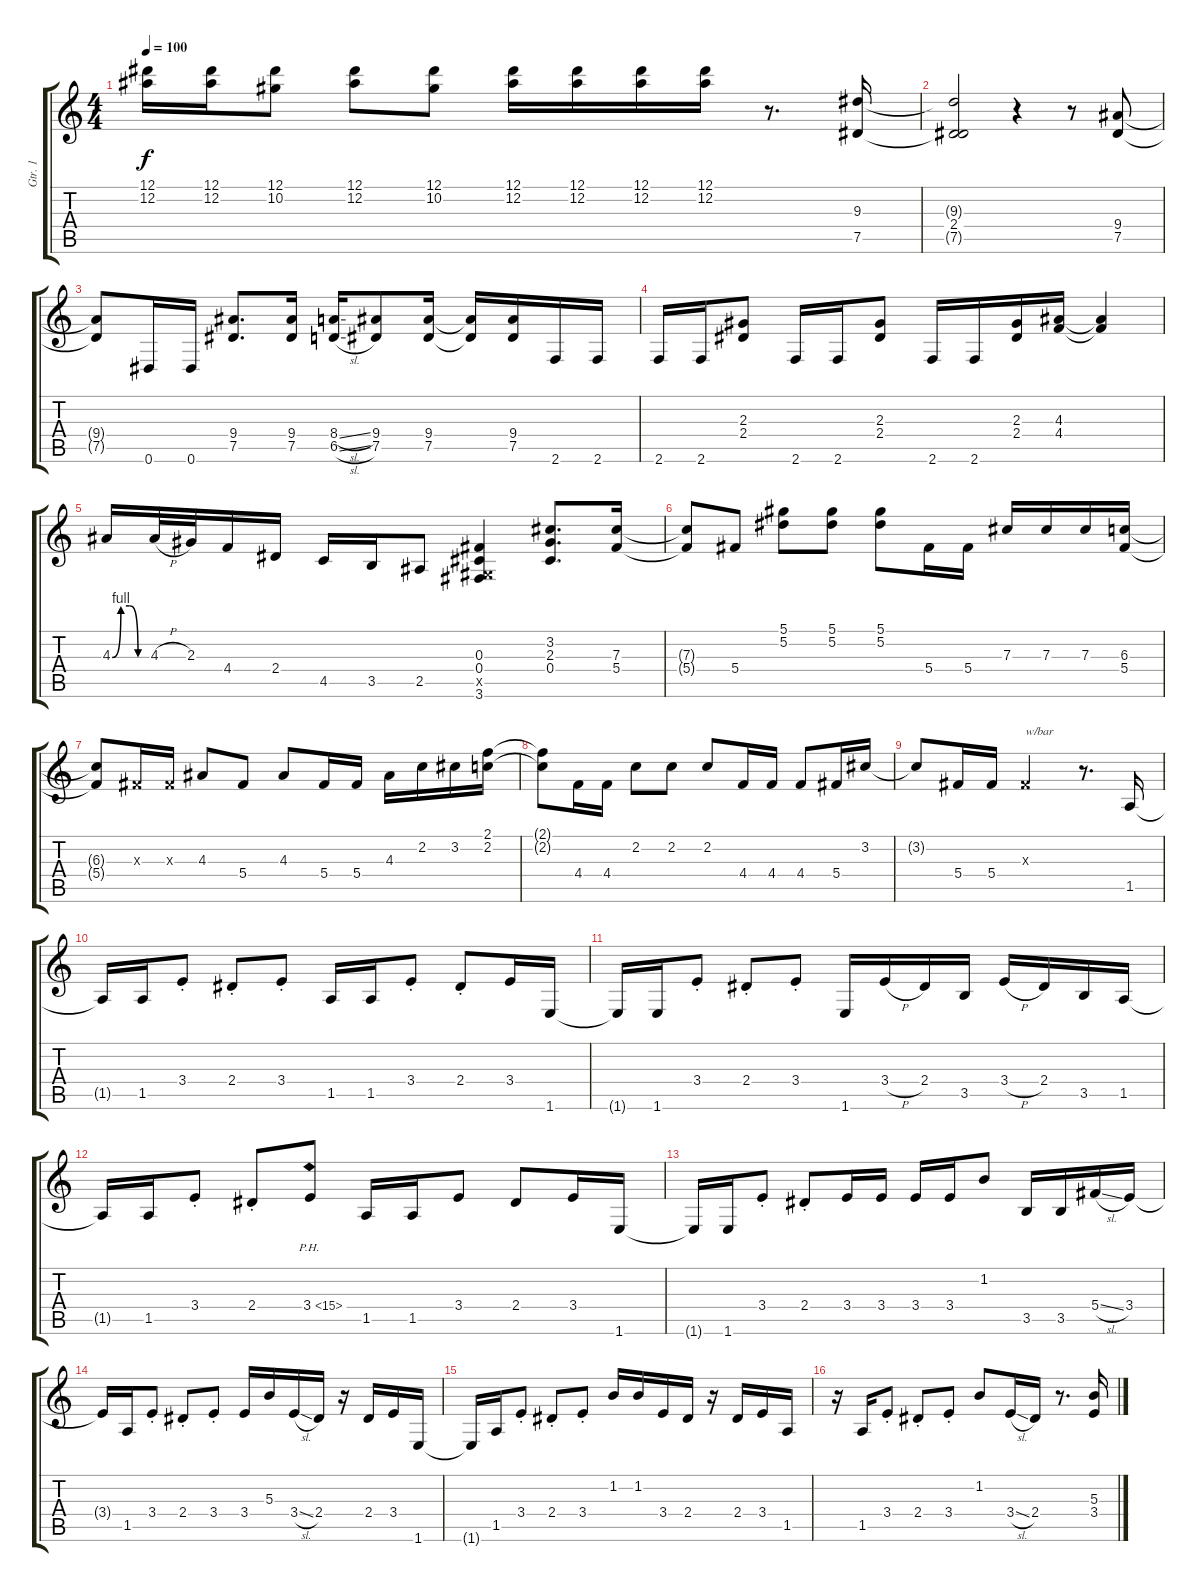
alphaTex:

\track ("Gtr. 1" "Gtr. 1") {instrument distortionguitar}
\staff {score tabs}
\tuning (Eb4 Bb3 Gb3 Db3 Ab2 Eb2) {hide}
\ts (4 4)
\tempo 100
\clef g2
\ks c
(12.1 12.2).16{dy f} (12.1 12.2).16 (12.1 10.2).8 (12.1 12.2).8 (12.1 10.2).8 (12.1 12.2).16 (12.1 12.2).16 (12.1 12.2).16 (12.1 12.2).16 r.8{d} (9.3 7.5).16 |
(9.3{t} 2.4{t} 7.5{t}).2 r.4 r.8 (9.4 7.5).8 |
(9.4{t} 7.5{t}).8 0.6.16 0.6.16 (9.4 7.5).8{d} (9.4 7.5).16 (8.4{sl} 6.5{sl}).16 (9.4 7.5).8 (9.4 7.5).16 (9.4{t} 7.5{t}).16 (9.4 7.5).16 2.6.16 2.6.16 |
2.6.16 2.6.16 (2.3 2.4).8 2.6.16 2.6.16 (2.3 2.4).8 2.6.16 2.6.16 (2.3 2.4).16 (4.3 4.4).16 (4.3{t} 4.4{t}).4 |
4.3{be (custom 0 0 15 4 30 4 45 0 60 0)}.16 4.3{h}.32 2.3.32 4.4.16 2.4.16 4.5.16 3.5.16 2.5.8 (0.3 0.4 0.5{x} 3.6).4 (3.2 2.3 0.4).8{d} (7.3 5.4).16 |
(7.3{t} 5.4{t}).8 5.4.8 (5.1 5.2).8 (5.1 5.2).8 (5.1 5.2).8 5.4.16 5.4.16 7.3.16 7.3.16 7.3.16 (6.3 5.4).16 |
(6.3{t} 5.4{t}).8 0.3{x}.16 0.3{x}.16 4.3.8 5.4.8 4.3.8 5.4.16 5.4.16 4.3.16 2.2.16 3.2.16 (2.1 2.2).16 |
(2.1{t} 2.2{t}).8 4.4.16 4.4.16 2.2.8 2.2.8 2.2.8 4.4.16 4.4.16 4.4.8 5.4.16 3.2.16 |
3.2{t}.8 5.4.16 5.4.16 0.3{x}.2{txt "w/bar"} r.8{d} 1.5.16 |
1.5{t}.16 1.5.16 3.4{st}.8 2.4{st}.8 3.4{st}.8 1.5.16 1.5.16 3.4{st}.8 2.4{st}.8 3.4.16 1.6.16 |
1.6{t}.16 1.6.16 3.4{st}.8 2.4{st}.8 3.4{st}.8 1.6.16 3.4{h}.16 2.4.16 3.5.16 3.4{h}.16 2.4.16 3.5.16 1.5.16 |
1.5{t}.16 1.5.16 3.4{st}.8 2.4{st}.8 3.4{ph 12}.8 1.5.16 1.5.16 3.4.8 2.4.8 3.4.16 1.6.16 |
1.6{t}.16 1.6.16 3.4{st}.8 2.4{st}.8 3.4.16 3.4.16 3.4.16 3.4.16 1.2.8 3.5.16 3.5.16 5.4{sl}.16 3.4.16 |
3.4{t}.16 1.5.16 3.4{st}.8 2.4{st}.8 3.4{st}.8 3.4.16 5.3.16 3.4{sl}.16 2.4.16 r.16 2.4.16 3.4.16 1.6.16 |
1.6{t}.16 1.5.16 3.4{st}.8 2.4{st}.8 3.4{st}.8 1.2.16 1.2.16 3.4.16 2.4.16 r.16 2.4.16 3.4.16 1.5.16 |
r.16 1.5.16 3.4{st}.8 2.4{st}.8 3.4{st}.8 1.2.8 3.4{sl}.16 2.4.16 r.8{d} (5.3 3.4).16
